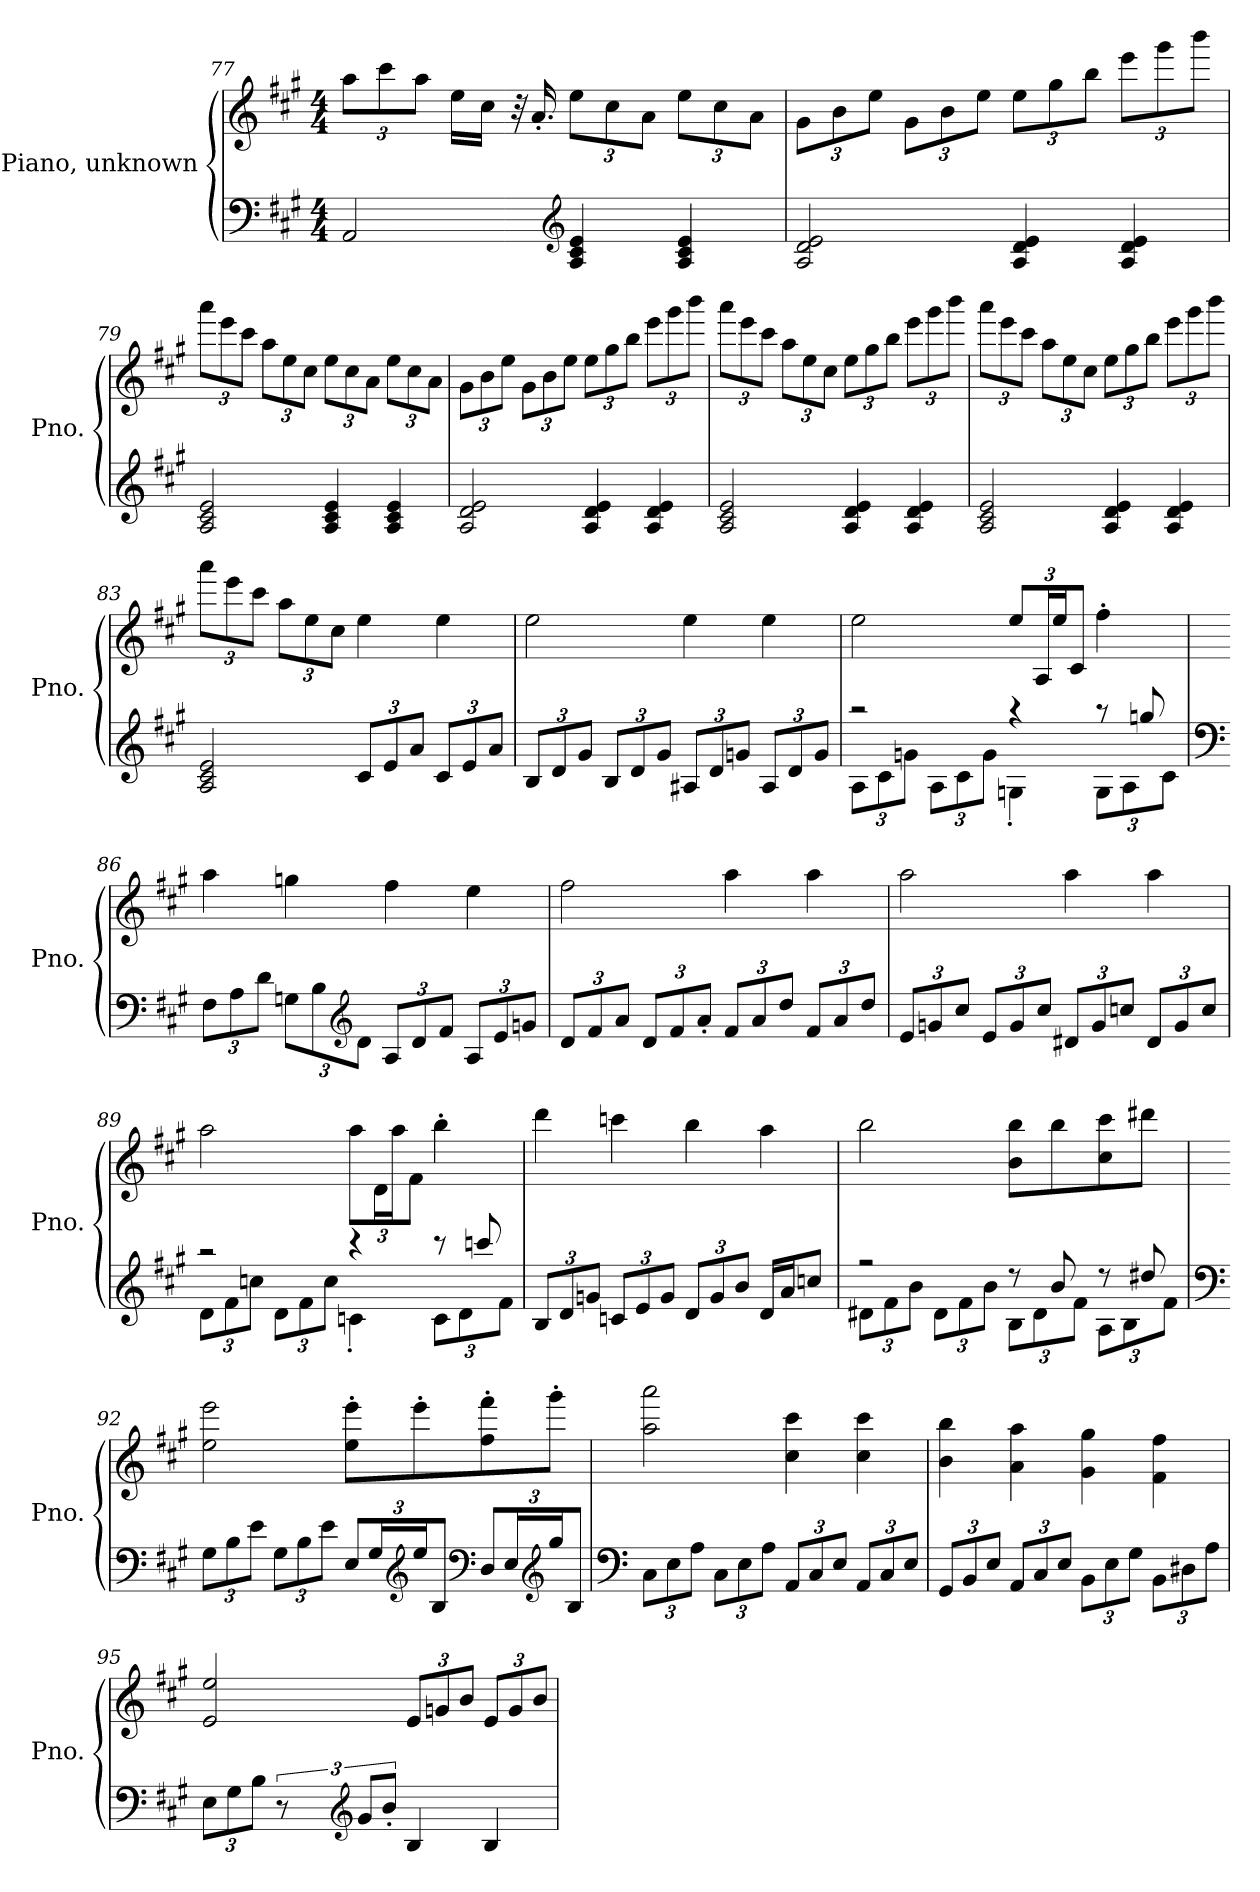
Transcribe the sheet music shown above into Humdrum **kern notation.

**kern	**kern
*part1	*part1
*staff2	*staff1
*I"Piano, unknown	*
*I'Pno.	*
*clefF4	*clefG2
*k[f#c#g#]	*k[f#c#g#]
*M4/4	*M4/4
*	*Xbrackettup
=77	=77
2AA/	12aa\L
.	12ccc#\
.	12aa\J
.	16ee\LL
.	16cc#\JJ
.	32r
.	16.a'/
*clefG2	*
4A/ 4c#/ 4e/	12ee\L
.	12cc#\
.	12a\J
4A/ 4c#/ 4e/	12ee\L
.	12cc#\
.	12a\J
=78	=78
2A/ 2d/ 2e/	12g#\L
.	12b\
.	12ee\J
.	12g#\L
.	12b\
.	12ee\J
4A/ 4d/ 4e/	12ee\L
.	12gg#\
.	12bb\J
4A/ 4d/ 4e/	12eee\L
.	12ggg#\
.	12bbb\J
!!LO:LB:g=z
=79	=79
2A/ 2c#/ 2e/	12aaa\L
.	12eee\
.	12ccc#\J
.	12aa\L
.	12ee\
.	12cc#\J
4A/ 4c#/ 4e/	12ee\L
.	12cc#\
.	12a\J
4A/ 4c#/ 4e/	12ee\L
.	12cc#\
.	12a\J
=80	=80
2A/ 2d/ 2e/	12g#\L
.	12b\
.	12ee\J
.	12g#\L
.	12b\
.	12ee\J
4A/ 4d/ 4e/	12ee\L
.	12gg#\
.	12bb\J
4A/ 4d/ 4e/	12eee\L
.	12ggg#\
.	12bbb\J
=81	=81
2A/ 2c#/ 2e/	12aaa\L
.	12eee\
.	12ccc#\J
.	12aa\L
.	12ee\
.	12cc#\J
4A/ 4d/ 4e/	12ee\L
.	12gg#\
.	12bb\J
4A/ 4d/ 4e/	12eee\L
.	12ggg#\
.	12bbb\J
!!LO:LB:g=z
=82	=82
2A/ 2c#/ 2e/	12aaa\L
.	12eee\
.	12ccc#\J
.	12aa\L
.	12ee\
.	12cc#\J
4A/ 4d/ 4e/	12ee\L
.	12gg#\
.	12bb\J
4A/ 4d/ 4e/	12eee\L
.	12ggg#\
.	12bbb\J
=83	=83
2A/ 2c#/ 2e/	12aaa\L
.	12eee\
.	12ccc#\J
.	12aa\L
.	12ee\
.	12cc#\J
*Xbrackettup	*
12c#/L	4ee\
12e/	.
12a/J	.
12c#/L	4ee\
12e/	.
12a/J	.
=84	=84
12B/L	2ee\
12d/	.
12g#/J	.
12B/L	.
12d/	.
12g#/J	.
12A#X/L	4ee\
12d/	.
12gn/J	.
12A#/L	4ee\
12d/	.
12g/J	.
!!LO:PB:g=z
=85	=85
*^	*
2r	12A\L	2ee\
.	12c#\	.
.	12gn\J	.
.	12A\L	.
.	12c#\	.
.	12g\J	.
4r	4Gn'\	12ee/L
.	.	24A/L
.	.	24ee/J
.	.	12c#/J
8r	12G\L	4ff#'\
.	12A\	.
8ggn/	.	.
.	12c#\J	.
*v	*v	*
=86	=86
*clefF4	*
12F#\L	4aa\
12A\	.
12d\J	.
12Gn\L	4ggn\
12B\	.
*clefG2	*
12d\J	.
12A/L	4ff#\
12d/	.
12f#/J	.
12A/L	4ee\
12e/	.
12gn/J	.
!!LO:LB:g=z
=87	=87
12d/L	2ff#\
12f#/	.
12a/J	.
12d/L	.
12f#/	.
12a'/J	.
12f#/L	4aa\
12a/	.
12dd/J	.
12f#/L	4aa\
12a/	.
12dd/J	.
=88	=88
12e/L	2aa\
12gn/	.
12cc#/J	.
12e/L	.
12g/	.
12cc#/J	.
12d#X/L	4aa\
12g/	.
12ccn/J	.
12d#/L	4aa\
12g/	.
12cc/J	.
=89	=89
*^	*
2r	12d\L	2aa\
.	12f#\	.
.	12ccn\J	.
.	12d\L	.
.	12f#\	.
.	12cc\J	.
4r	4cn'\	12aa\L
.	.	24d\L
.	.	24aa\J
.	.	12f#\J
8r	12c\L	4bb'\
.	12d\	.
8cccn/	.	.
.	12f#\J	.
*v	*v	*
!!LO:LB:g=z
=90	=90
12B/L	4ddd\
12d/	.
12gn/J	.
12cn/L	4cccn\
12e/	.
12g/J	.
12d/L	4bb\
12g/	.
12b/J	.
16d/LL	4aa\
16a/J	.
8ccn/J	.
=91	=91
*^	*
2r	12d#X\L	2bb\
.	12f#\	.
.	12b\J	.
.	12d#\L	.
.	12f#\	.
.	12b\J	.
8r	12B\L	8b\ 8bb\L
.	12d#\	.
8b/	.	8bb\
.	12f#\J	.
8r	12A\L	8cc#\ 8ccc#\
.	12B\	.
8dd#X/	.	8ddd#X\J
.	12f#\J	.
*v	*v	*
!!LO:LB:g=z
=92	=92
*clefF4	*
12G#\L	2ee\ 2eee\
12B\	.
12e\J	.
12G#\L	.
12B\	.
12e\J	.
12E/L	8ee\' 8eee\'L
24G#/L	.
*clefG2	*
24ee/J	8eee'\
12B/J	.
*clefF4	*
12D/L	8ff#\' 8fff#\'
24E/L	.
*clefG2	*
24gg#/J	8ggg#'\J
12B/J	.
=93	=93
*clefF4	*
12C#\L	2aa\ 2aaa\
12E\	.
12A\J	.
12C#\L	.
12E\	.
12A\J	.
12AA/L	4cc#\ 4ccc#\
12C#/	.
12E/J	.
12AA/L	4cc#\ 4ccc#\
12C#/	.
12E/J	.
!!LO:LB:g=z
=94	=94
12GG#/L	4b\ 4bb\
12BB/	.
12E/J	.
12AA/L	4a\ 4aa\
12C#/	.
12E/J	.
12BB\L	4g#\ 4gg#\
12E\	.
12G#\J	.
12BB\L	4f#\ 4ff#\
12D#X\	.
12A\J	.
=95	=95
12E\L	2e/ 2ee/
12G#\	.
12B\J	.
*brackettup	*
12r	.
*clefG2	*
12g#/L	.
12b'/J	.
4B/	12e/L
.	12gn/
.	12b/J
4B/	12e/L
.	12g/
.	12b/J
=	=
*-	*-
